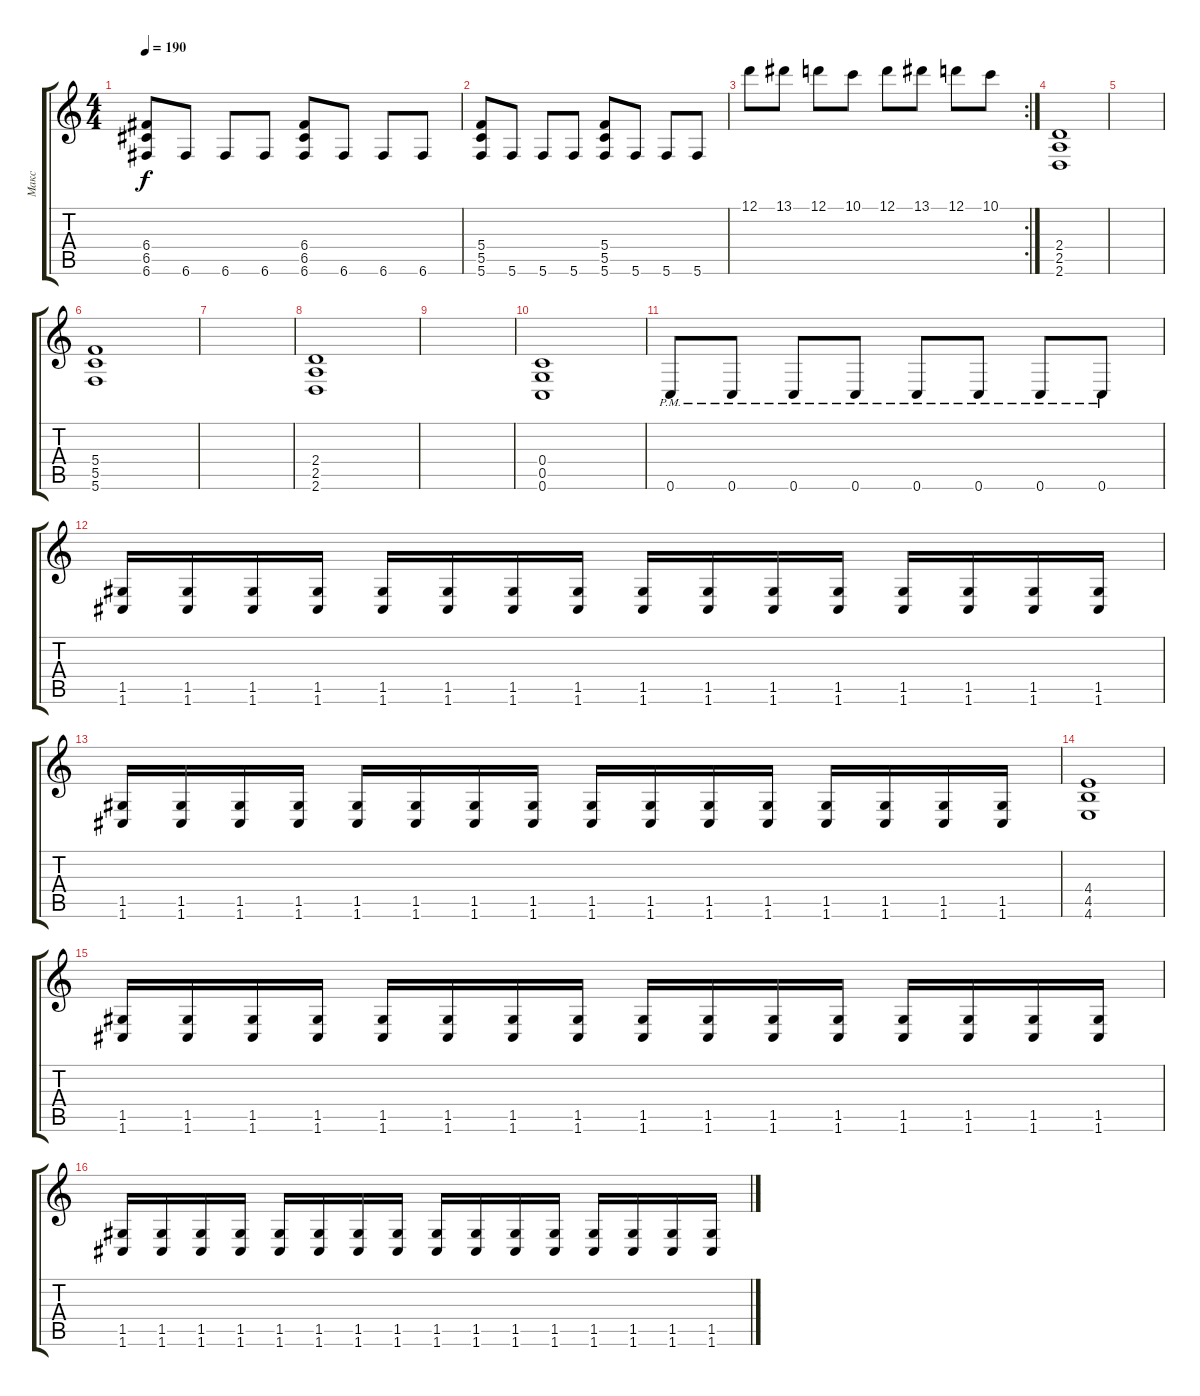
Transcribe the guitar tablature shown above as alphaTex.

\track ("Макс" "Макс") {instrument distortionguitar}
\staff {score tabs}
\tuning (D4 A3 F3 C3 G2 C2) {hide}
\ts (4 4)
\tempo 190
\clef g2
\ks c
(6.4 6.5 6.6).8{dy f} 6.6.8 6.6.8 6.6.8 (6.4 6.5 6.6).8 6.6.8 6.6.8 6.6.8 |
(5.4 5.5 5.6).8 5.6.8 5.6.8 5.6.8 (5.4 5.5 5.6).8 5.6.8 5.6.8 5.6.8 |
\rc 2
12.1.8 13.1.8 12.1.8 10.1.8 12.1.8 13.1.8 12.1.8 10.1.8 |
(2.4 2.5 2.6).1 |
|
(5.4 5.5 5.6).1 |
|
(2.4 2.5 2.6).1 |
|
(0.4 0.5 0.6).1 |
0.6{pm}.8 0.6{pm}.8 0.6{pm}.8 0.6{pm}.8 0.6{pm}.8 0.6{pm}.8 0.6{pm}.8 0.6{pm}.8 |
(1.5 1.6).16 (1.5 1.6).16 (1.5 1.6).16 (1.5 1.6).16 (1.5 1.6).16 (1.5 1.6).16 (1.5 1.6).16 (1.5 1.6).16 (1.5 1.6).16 (1.5 1.6).16 (1.5 1.6).16 (1.5 1.6).16 (1.5 1.6).16 (1.5 1.6).16 (1.5 1.6).16 (1.5 1.6).16 |
(1.5 1.6).16 (1.5 1.6).16 (1.5 1.6).16 (1.5 1.6).16 (1.5 1.6).16 (1.5 1.6).16 (1.5 1.6).16 (1.5 1.6).16 (1.5 1.6).16 (1.5 1.6).16 (1.5 1.6).16 (1.5 1.6).16 (1.5 1.6).16 (1.5 1.6).16 (1.5 1.6).16 (1.5 1.6).16 |
(4.4 4.5 4.6).1 |
(1.5 1.6).16 (1.5 1.6).16 (1.5 1.6).16 (1.5 1.6).16 (1.5 1.6).16 (1.5 1.6).16 (1.5 1.6).16 (1.5 1.6).16 (1.5 1.6).16 (1.5 1.6).16 (1.5 1.6).16 (1.5 1.6).16 (1.5 1.6).16 (1.5 1.6).16 (1.5 1.6).16 (1.5 1.6).16 |
(1.5 1.6).16 (1.5 1.6).16 (1.5 1.6).16 (1.5 1.6).16 (1.5 1.6).16 (1.5 1.6).16 (1.5 1.6).16 (1.5 1.6).16 (1.5 1.6).16 (1.5 1.6).16 (1.5 1.6).16 (1.5 1.6).16 (1.5 1.6).16 (1.5 1.6).16 (1.5 1.6).16 (1.5 1.6).16
